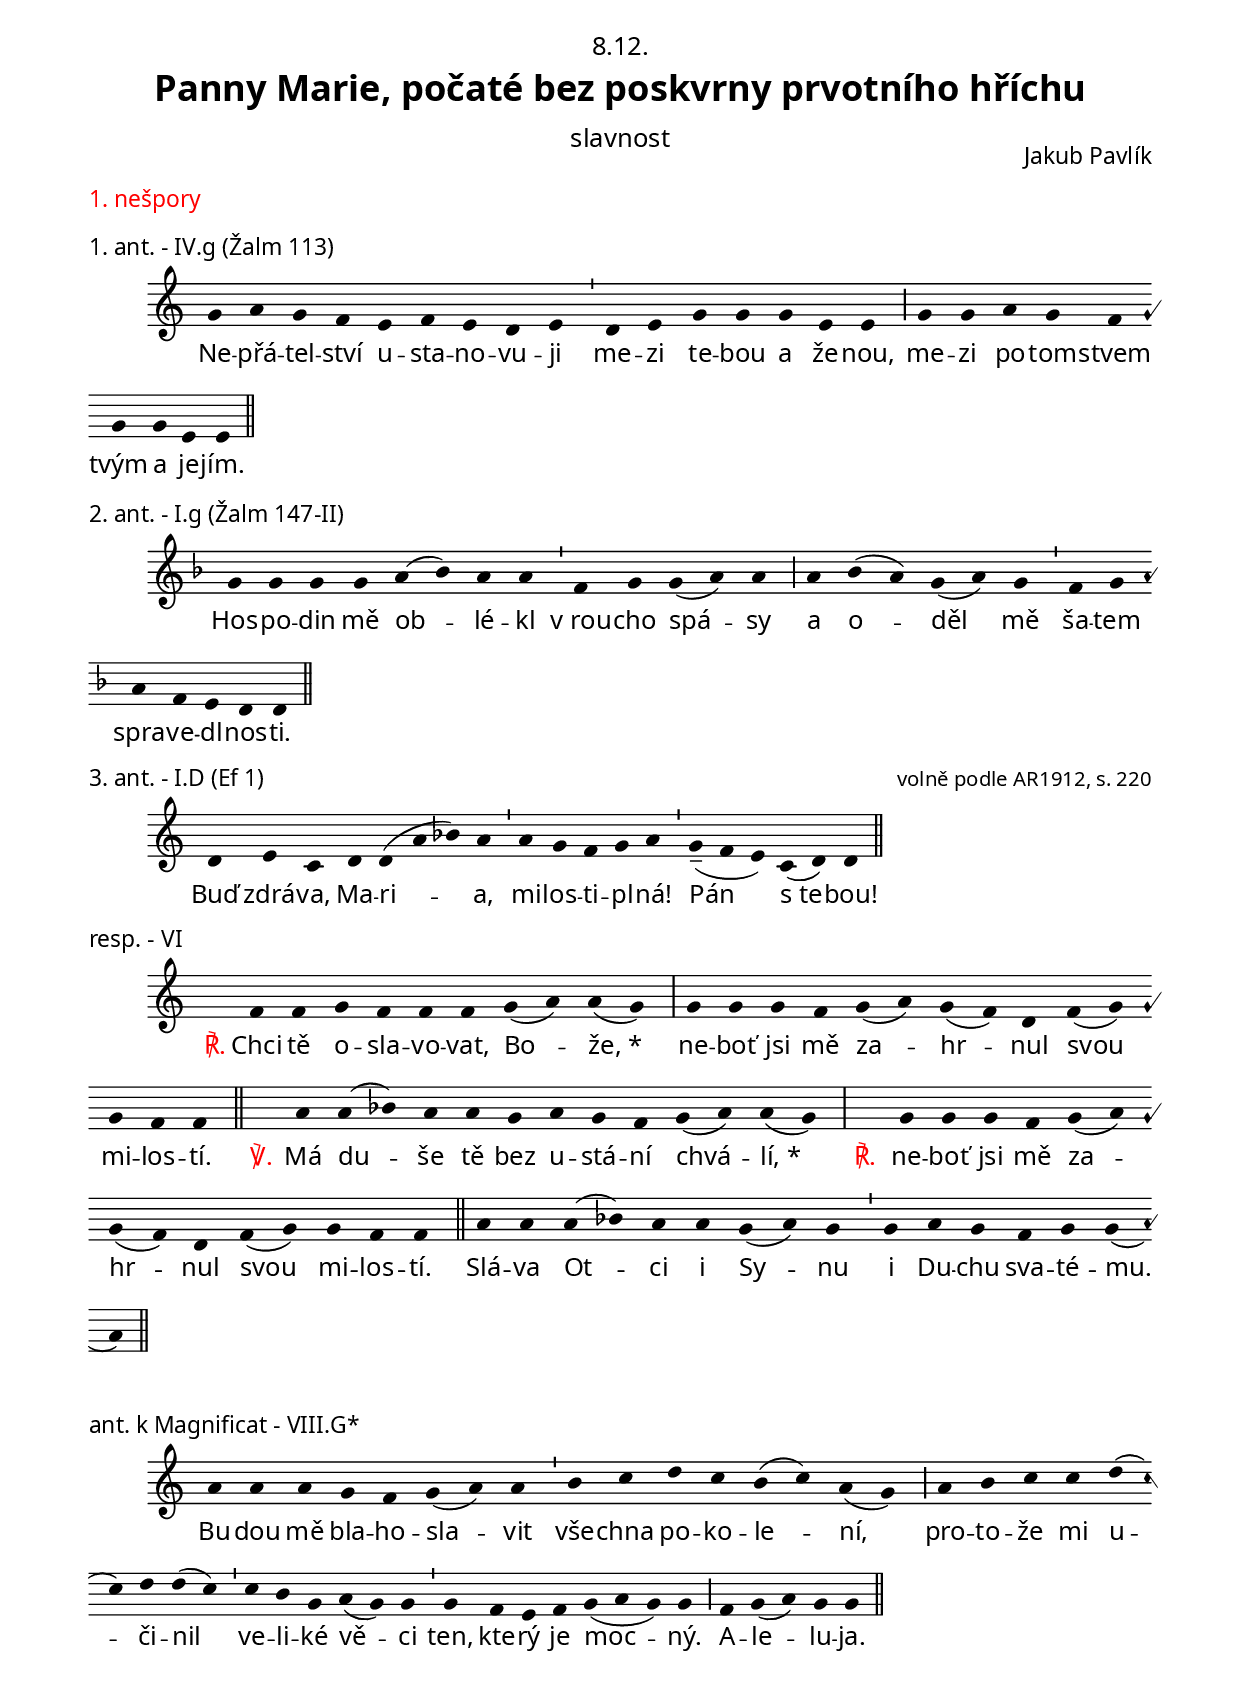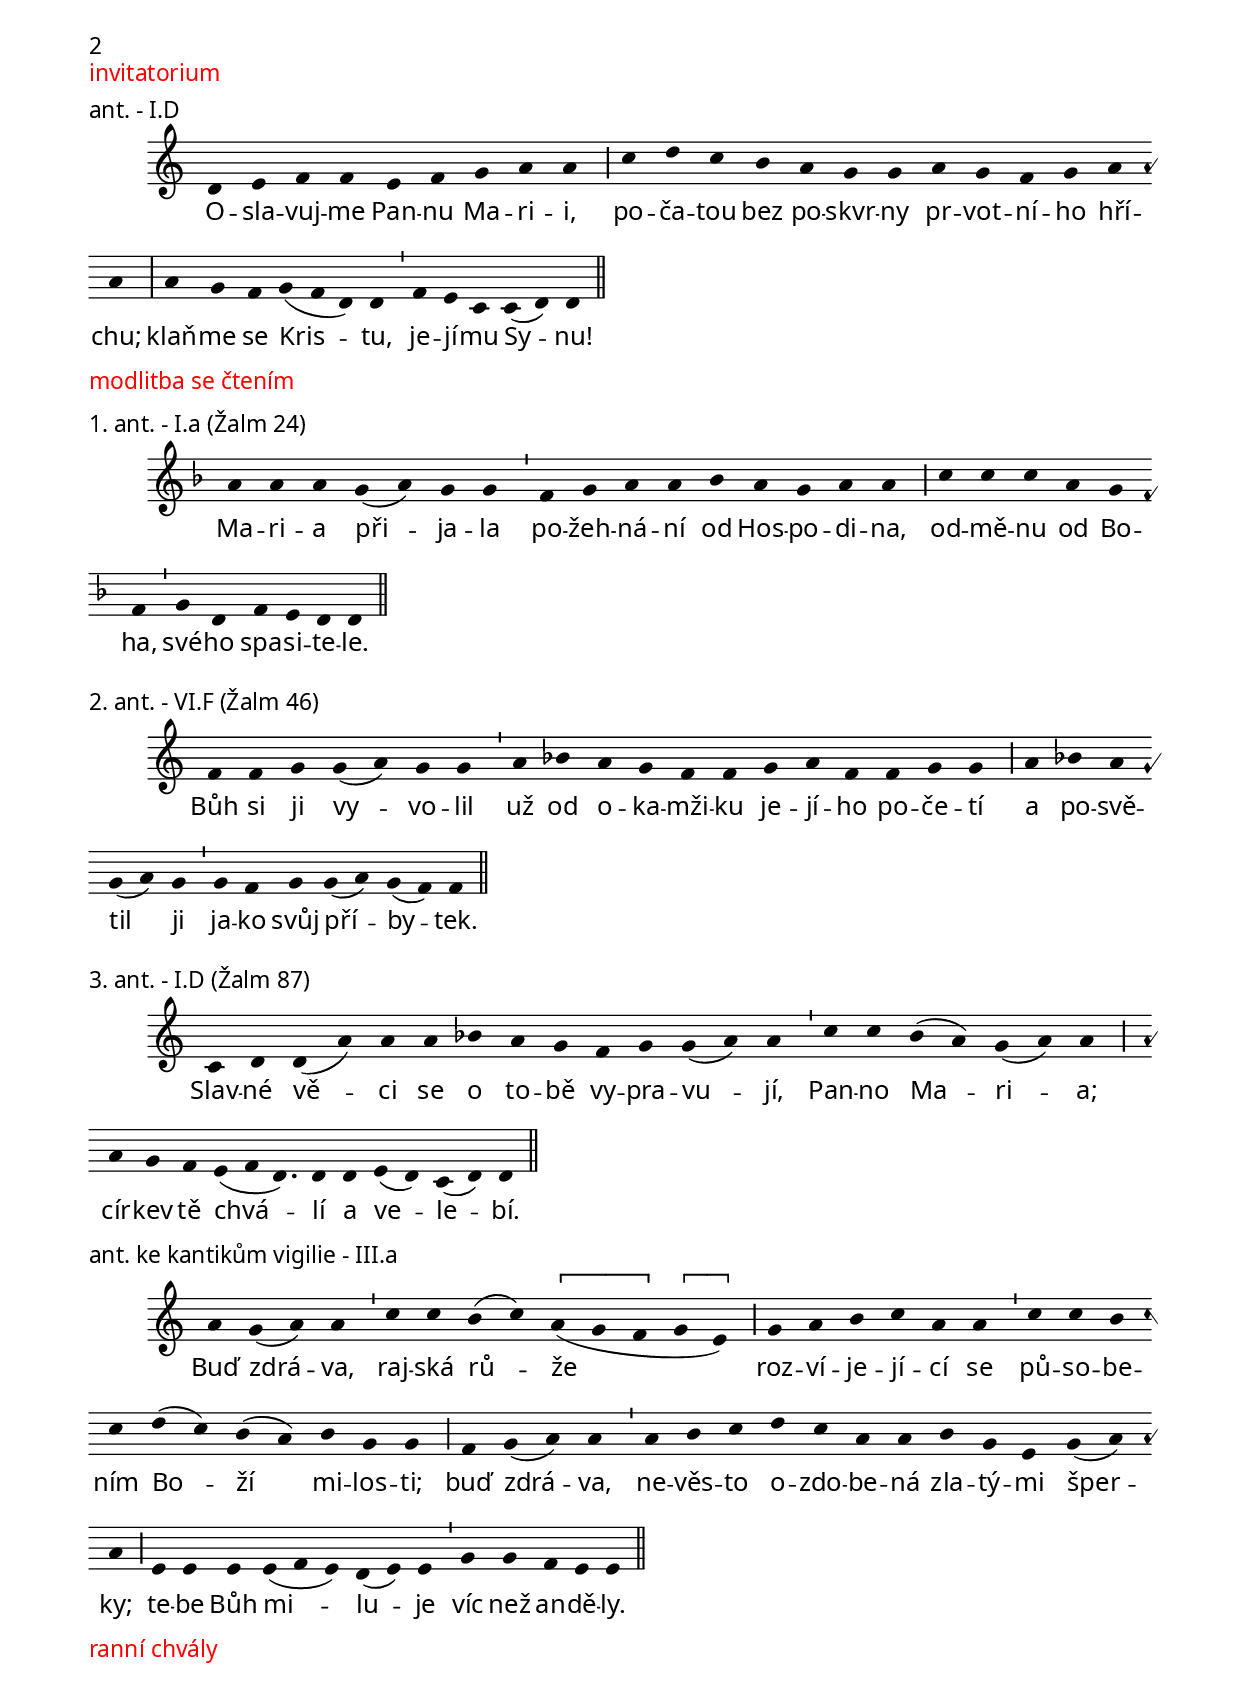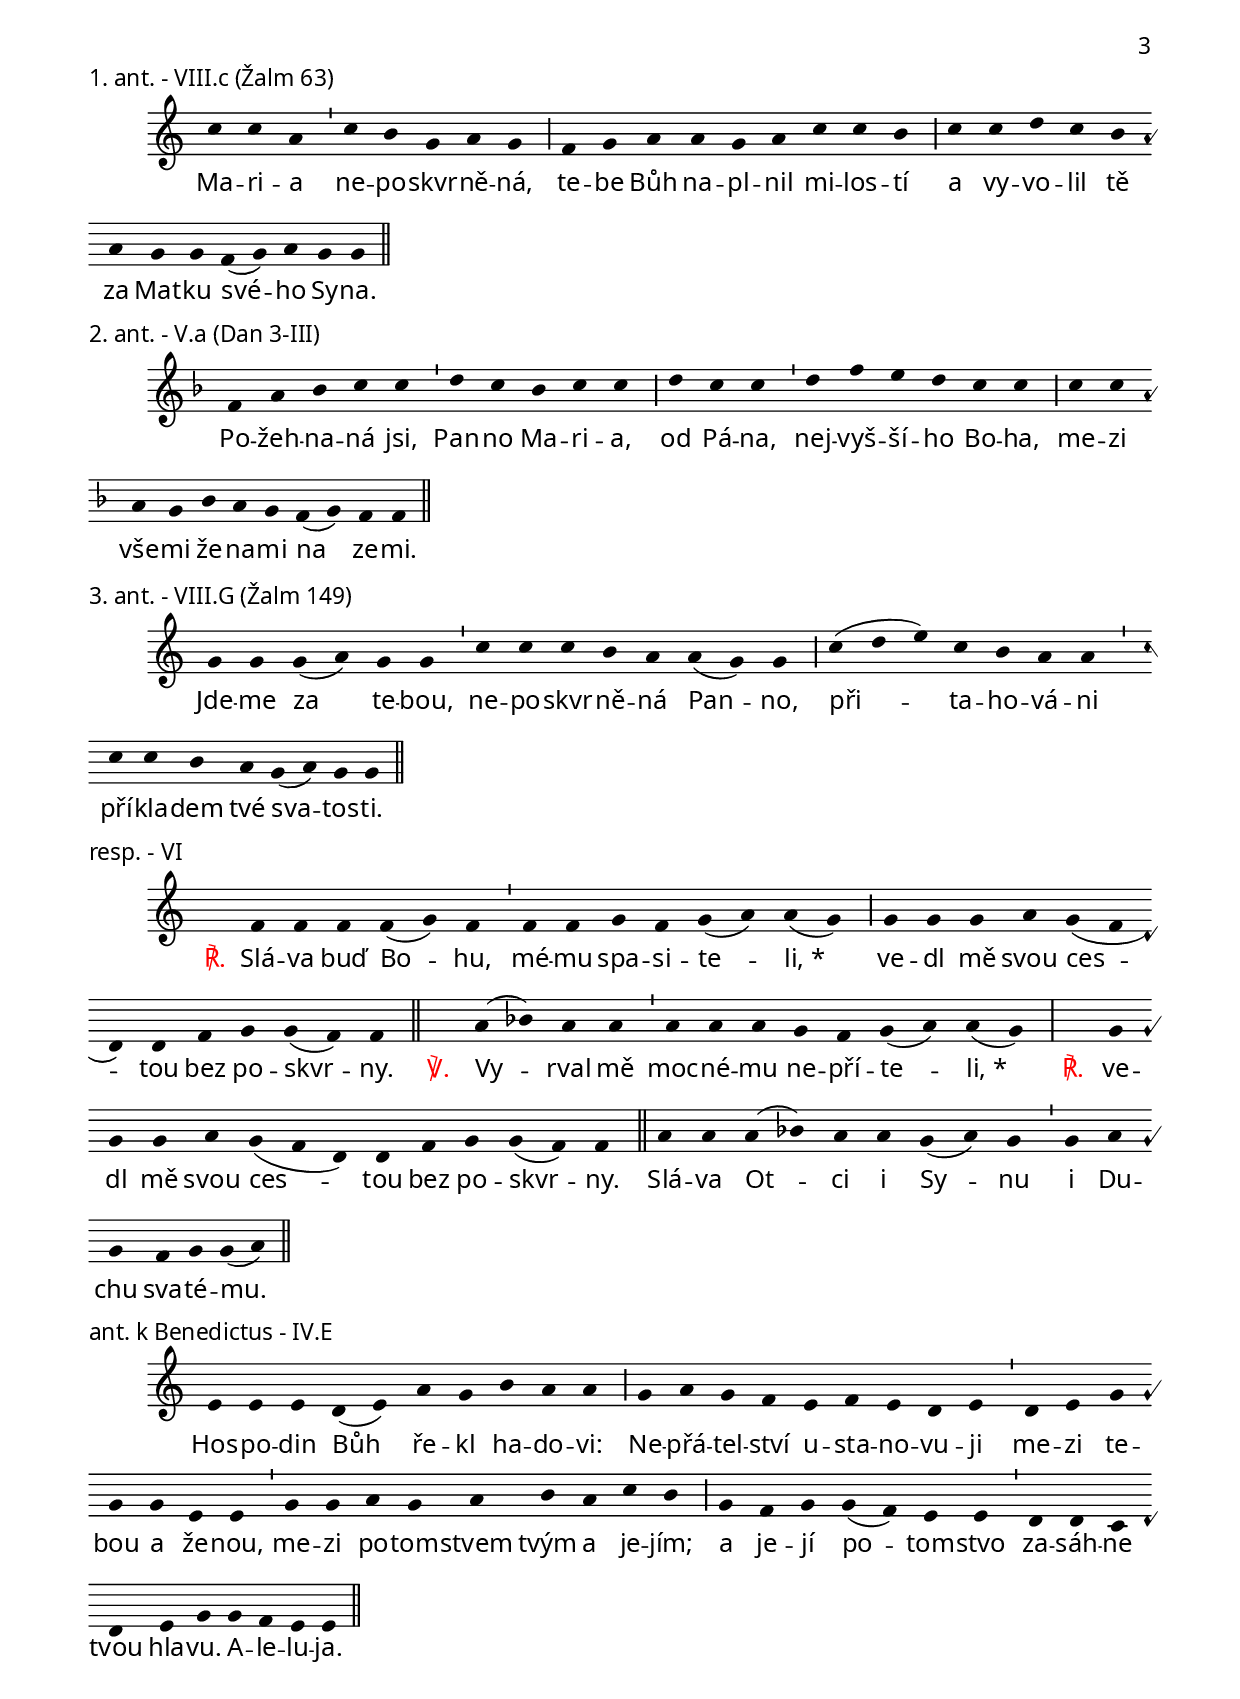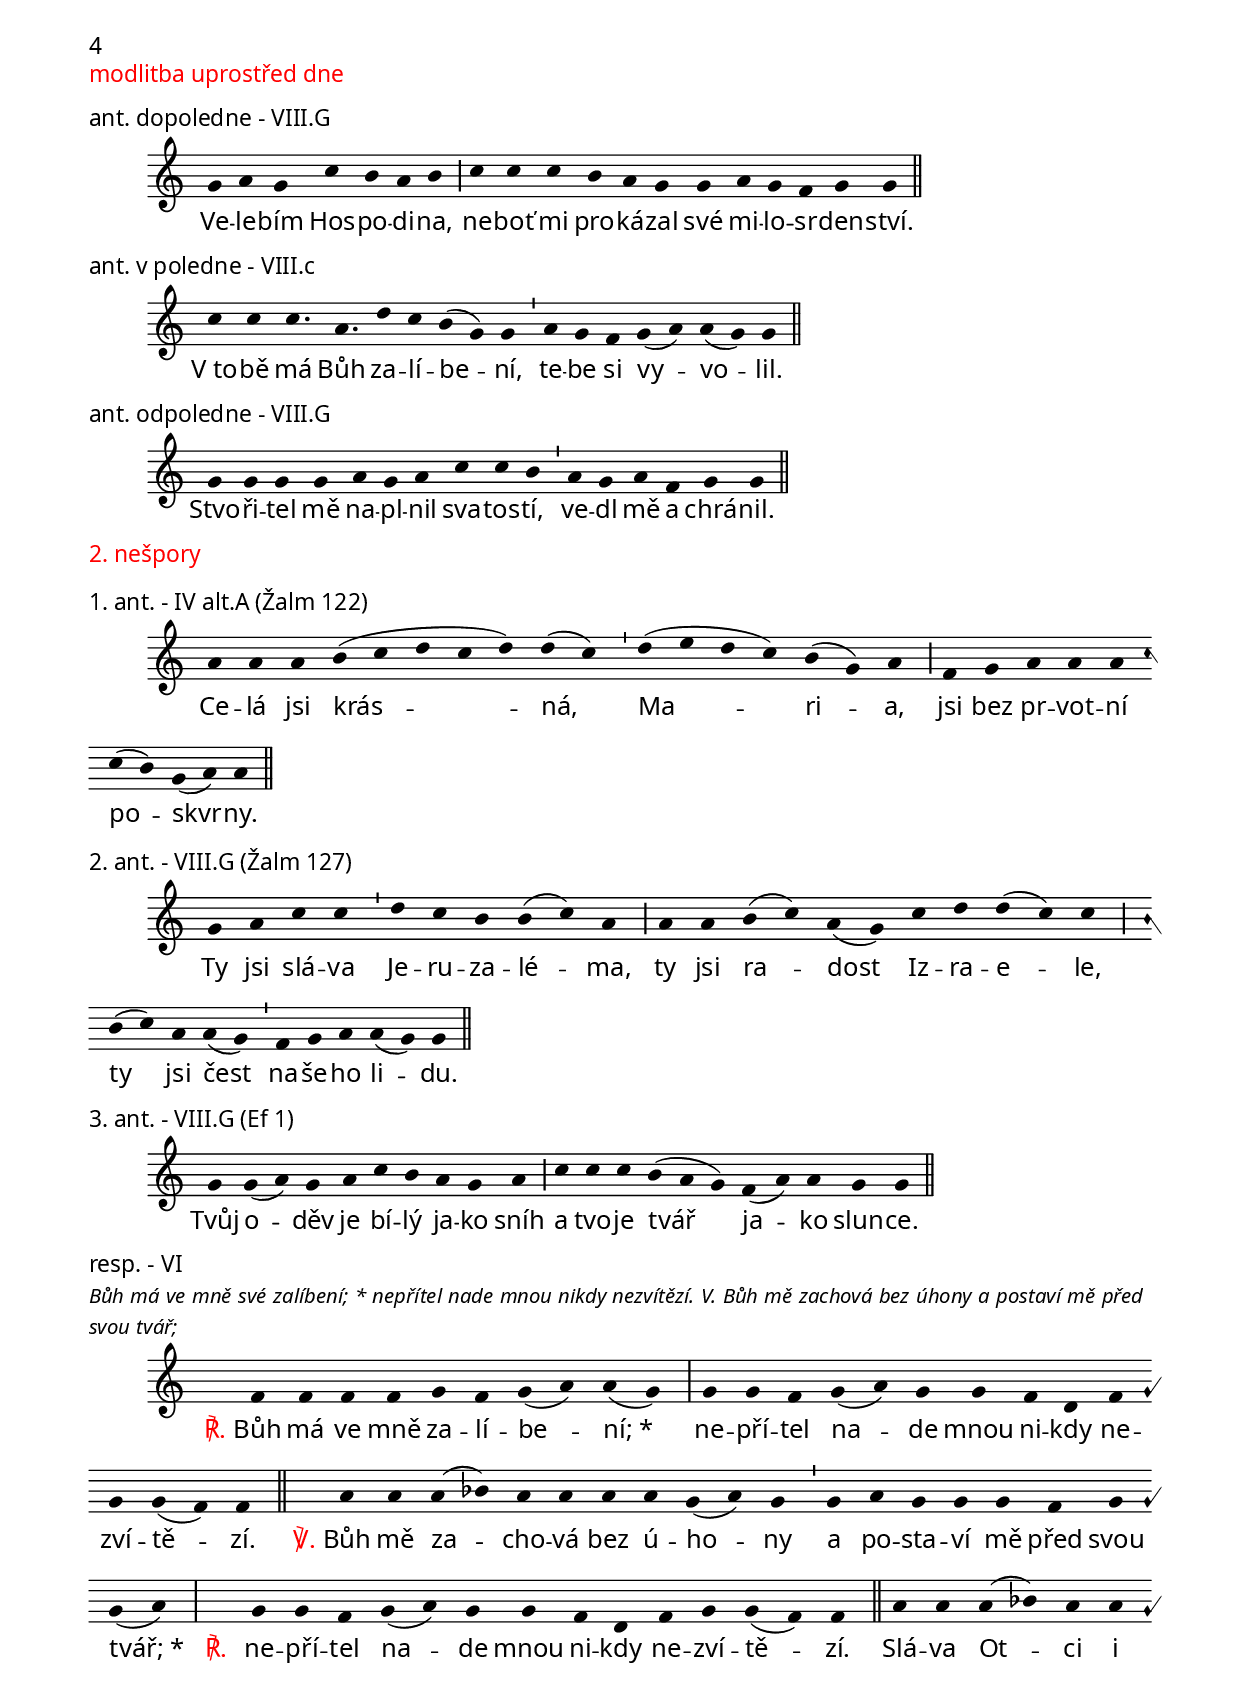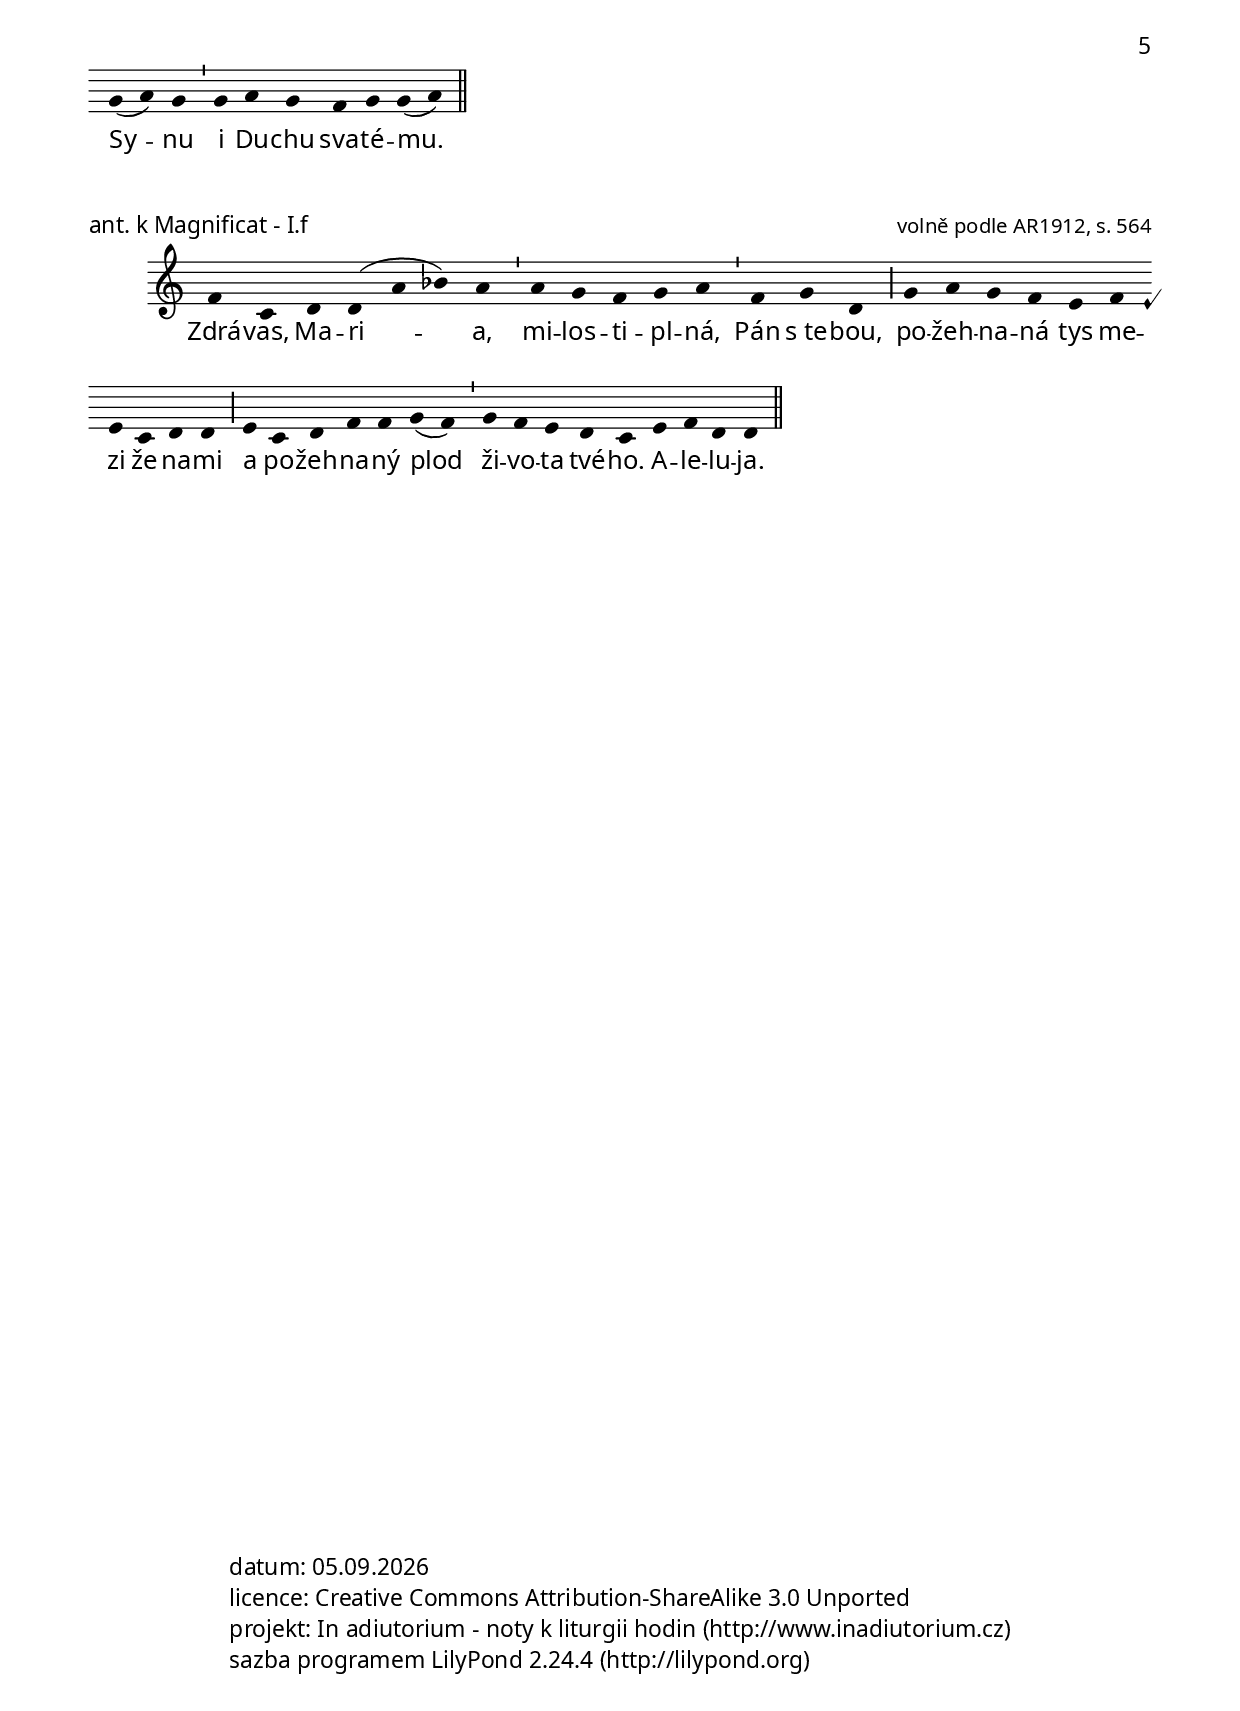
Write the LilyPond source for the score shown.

\version "2.16.0"

\include "../spolecne.ly"
\include "../dilyresponsorii.ly"

\header {
  title = \markup\titleSvatek
            "Panny Marie, počaté bez poskvrny prvotního hříchu"
            slavnost
            8.12.
  composer = "Jakub Pavlík"
}

\markup {\nadpisHodinka {"1. nešpory"}}

\score {
  \relative c'' {
    \choralniRezim
    g a g f e f e d e \barMin d e g g g e e \barMaior
    g g a g f g g e e \barFinalis
  }
  \addlyrics {
    Ne -- přá -- tel -- ství u -- sta -- no -- vu -- ji
    me -- zi te -- bou a že -- nou,
    me -- zi po -- tom -- stvem tvým a je -- jím.
  }
  \header {
    quid = "1. ant."
    modus = "IV"
    differentia = "g"
    psalmus = "Žalm 113"
    id = "1ne-a1"
    fial = "fial://sanktoral/1208pmpocatebezposkvrny.ly#rch-aben?cast=1-2"
    piece = \markup {\sestavTitulek}
  }
}

\score {
  \relative c'' {
    \choralniRezim
    \key f \major
    g4 g g g a( bes) a a \barMin f g g( a) a \barMaior
    a bes( a) g( a) g \barMin f g a f e d d \barFinalis
  }
  \addlyrics {
    Hos -- po -- din mě ob -- lé -- kl v_rou -- cho spá -- sy
    a o -- děl mě ša -- tem spra -- ve -- dl -- nos -- ti.
  }
  \header {
    quid = "2. ant."
    modus = "I"
    differentia = "g"
    psalmus = "Žalm 147-II"
    id = "1ne-a2"
    fons = "zaltar, st 4.t., r.ch., a.2; zacatek upraven"
    fial = "fial://antifony/tyden4_4streda.ly#rch-ant2?konec=20"
    piece = \markup {\sestavTitulek}
  }
}

\score {
  \relative c' {
    \choralniRezim
    d4 e c d d( a' bes) a \barMin
    a g f g a \barMin
    g(-- f e) c( d) d \barFinalis
  }
  \addlyrics {
    Buď zdrá -- va, Ma -- ri -- a,
    mi -- los -- ti -- pl -- ná!
    Pán s_te -- bou!
  }
  \header {
    quid = "3. ant."
    modus = "I"
    differentia = "D"
    psalmus = "Ef 1"
    id = "1ne-a3"
    fial = "fial://commune/commune_maria.ly#2ne-a1?-aleluja"
    fons_externus = "volně podle AR1912, s. 220"
    piece = \markup {\sestavTitulek}
  }
}

\score {
  \relative c' {
    \choralniRezim

    % R
    \neviditelna f
    f4 f g f f f g( a) a( g) \barMax
    g g g f g( a) g( f) d f( g) g f f \barFinalis
    % V
    \neviditelna a
    a a( bes) a a g a g f g( a) a( g) \barMax
    % R
    \neviditelna a
    g g g f g( a) g( f) d f( g) g f f \barFinalis
    % Slava
    \respVIdoxologie \barFinalis
  }
  \addlyrics {
    \Response Chci tě o -- sla -- vo -- vat, Bo -- že,_*
    ne -- boť jsi mě za -- hr -- nul svou mi -- los -- tí.
    \Verse Má du -- še tě bez u -- stá -- ní chvá -- lí,_*
    \Response ne -- boť jsi mě za -- hr -- nul svou mi -- los -- tí.
    \textRespDoxologie
  }
  \header {
    quid = "resp."
    modus = "VI"
    id = "1ne-resp"
    piece = \markup {\sestavTitulekResp}
  }
}

\score {
  \relative c'' {
    \choralniRezim
    a4 a a g f g( a) a \barMin
    b c d c b( c) a( g) \barMaior
    a4 b c c d( c) d d( c) \barMin
    c4 b g a( g) g \barMin
    g f e f g( a g) g \barMaior
    f g( a) g g \barFinalis
  }
  \addlyrics {
    Bu -- dou mě bla -- ho -- sla -- vit
    vše -- chna po -- ko -- le -- ní,
    pro -- to -- že mi u -- či -- nil
    ve -- li -- ké vě -- ci
    ten, kte -- rý je moc -- ný.
    A -- le -- lu -- ja.
  }
  \header {
    quid = "ant. k Magnificat"
    modus = "VIII"
    differentia = "G*"
    id = "1ne-amag"
    psalmus = "Magnificat"
    fons = "Nanebevzetí, 1. nešp., k Magnificat"
    fial = "fial://sanktoral/0815nanebevzetipm.ly#1ne-amag"
    piece = \markup {\sestavTitulekBezZalmu}
  }
}

\pageBreak % ZLOM

\markup {\nadpisHodinka {"invitatorium"}}

\score {
  \relative c' {
    \choralniRezim
    d4 e f f e f g a a \barMaior
    c d c b a g g a g f g a a \barMax
    a g f g( f d) d \barMin
    f e c c( d) d \barFinalis
  }
  \addlyrics {
    O -- sla -- vuj -- me Pan -- nu Ma -- ri -- i,
    po -- ča -- tou bez po -- skvr -- ny pr -- vot -- ní -- ho hří -- chu;
    klaň -- me se Kris -- tu,
    je -- jí -- mu Sy -- nu!
  }
  \header {
    quid = "ant."
    modus = "I"
    differentia = "D"
    psalmus = ""
    fial = "commune/commune_maria.ly#invit1?zacatek"
    id = "invit"
    piece = \markup {\sestavTitulekBezZalmu}
  }
}

\markup {\nadpisHodinka {"modlitba se čtením"}}

\score {
  \relative c'' {
    \key d \minor

    \choralniRezim
    a4 a a g( a) g g \barMin f g a a bes a g a a \barMaior
    c c c a g f \barMin g d f e d d \barFinalis
  }
  \addlyrics {
    Ma -- ri -- a při -- ja -- la po -- žeh -- ná -- ní od Hos -- po -- di -- na,
    od -- mě -- nu od Bo -- ha, své -- ho spa -- si -- te -- le.
  }
  \header {
    quid = "1. ant."
    modus = "I"
    differentia = "a"
    psalmus = "Žalm 24"
    fial = "commune/commune_maria.ly#mc-a1?-aleluja"
    id = "mc-a1"
    piece = \markup {\sestavTitulek}
  }
}

\score {
  \relative c' {
    \choralniRezim
    f4 f g g( a) g g \barMin
    a bes a g f f g a f f g g \barMaior
    a bes a g( a) g \barMin
    g f g g( a) g( f) f \barFinalis
  }
  \addlyrics {
    Bůh si ji vy -- vo -- lil
    už od o -- ka -- mži -- ku je -- jí -- ho po -- če -- tí
    a po -- svě -- til ji
    ja -- ko svůj pří -- by -- tek.
  }
  \header {
    quid = "2. ant."
    modus = "VI"
    differentia = "F"
    psalmus = "Žalm 46"
    fial = "commune/commune_maria.ly#mc-a2?-aleluja&konec=8"
    id = "mc-a2"
    piece = \markup {\sestavTitulek}
  }
}

\score {
  \relative c' {
    \choralniRezim
    c4 d d( a') a a bes a g f g g( a) a \barMin
    c c b( a) g( a) a \barMaior
    a g f e( f d4.) d4 d e( d) c( d) d \barFinalis
  }
  \addlyrics {
    Slav -- né vě -- ci se o to -- bě vy -- pra -- vu -- jí,
    Pan -- no Ma -- ri -- a;
    cír -- kev tě chvá -- lí a ve -- le -- bí.
  }
  \header {
    quid = "3. ant."
    modus = "I"
    differentia = "D"
    psalmus = "Žalm 87"
    fial = "commune/commune_maria.ly#mc-a3?zacatek"
    id = "mc-a3"
    piece = \markup {\sestavTitulek}
  }
}

\score {
  \relative c'' {
    \choralniRezim
    a4 g( a) a \barMin
    c c b( c) \[ a( g f \] \[ g e) \] \barMaior
    g a b c a a \barMin
    c c b c d( c) b( a) b g g \barMaior
    f g( a) a \barMin
    a b c d c a a b g e g( a) a \barMaior
    e e e e( f e) d( e) e \barMin
    g g f e e \barFinalis
  }
  \addlyrics {
    Buď zdrá -- va,
    raj -- ská rů -- že
    roz -- ví -- je -- jí -- cí se
    pů -- so -- be -- ním Bo -- ží mi -- los -- ti;
    buď zdrá -- va,
    ne -- věs -- to o -- zdo -- be -- ná zla -- tý -- mi šper -- ky;
    te -- be Bůh mi -- lu -- je
    víc než an -- dě -- ly.
  }
  \header {
    quid = "ant. ke kantikům vigilie"
    modus = "III"
    differentia = "a"
    psalmus = ""
    id = "mc-avig"
    piece = \markup {\sestavTitulekBezZalmu}
  }
}

\markup {\nadpisHodinka {"ranní chvály"}}

\score {
  \relative c'' {
    \choralniRezim
    c4 c a \barMin
    c b g a g \barMaior
    f g a a g a c c b \barMaior
    c c d c b a g g f( g) a g g \barFinalis
  }
  \addlyrics {
    Ma -- ri -- a
    ne -- po -- skvr -- ně -- ná,
    te -- be Bůh na -- pl -- nil mi -- los -- tí
    a vy -- vo -- lil tě za Mat -- ku své -- ho Sy -- na.
  }
  \header {
    quid = "1. ant."
    modus = "VIII"
    differentia = "c"
    psalmus = "Žalm 63"
    id = "rch-a1"
    piece = \markup {\sestavTitulek}
  }
}

\score {
  \relative c' {
    \key f \major
    \choralniRezim
    f4 a bes c c \barMin
    d c bes c c \barMaior
    d c c \barMin
    d f e d c c \barMaior
    c c a g bes a g f( g) f f \barFinalis
  }
  \addlyrics {
    Po -- žeh -- na -- ná jsi, Pan -- no Ma -- ri -- a,
    od Pá -- na,
    nej -- vyš -- ší -- ho Bo -- ha,
    me -- zi vše -- mi že -- na -- mi na ze -- mi.
  }
  \header {
    quid = "2. ant."
    modus = "V"
    differentia = "a"
    psalmus = "Dan 3-III"
    id = "rch-a2"
    fial = "fial://commune/commune_maria.ly#sob-aben2"
    piece = \markup {\sestavTitulek}
  }
}

\score {
  \relative c'' {
    \choralniRezim
    g4 g g( a) g g \barMin
    c c c b a a( g) g \barMaior
    c( d e) c b a a \barMin
    c c b a g( a) g g \barFinalis
  }
  \addlyrics {
    Jde -- me za te -- bou,
    ne -- po -- skvr -- ně -- ná Pan -- no,
    při -- ta -- ho -- vá -- ni
    pří -- kla -- dem tvé sva -- tos -- ti.
  }
  \header {
    quid = "3. ant."
    modus = "VIII"
    differentia = "G"
    psalmus = "Žalm 149"
    id = "rch-a3"
    piece = \markup {\sestavTitulek}
  }
}

\score {
  \relative c' {
    \choralniRezim

    % R
    \neviditelna f
    f4 f f f( g) f \barMin f f g f g( a) a( g) \barMaior
    g g g a g( f d) d f g g( f) f \barFinalis
    % V
    \neviditelna a
    a4( bes) a a \barMin a a a g f g( a) a( g) \barMax
    % R
    \neviditelna a
    g g g a g( f d) d f g g( f) f \barFinalis
    % Slava
    \respVIdoxologie \barFinalis
  }
  \addlyrics {
    \Response Slá -- va buď Bo -- hu, mé -- mu spa -- si -- te -- li,_*
    ve -- dl mě svou ces -- tou bez po -- skvr -- ny.
    \Verse Vy -- rval mě moc -- né -- mu ne -- pří -- te -- li,_*
    \Response ve -- dl mě svou ces -- tou bez po -- skvr -- ny.
    \textRespDoxologie
  }
  \header {
    quid = "resp."
    modus = "VI"
    id = "rch-resp"
    piece = \markup {\sestavTitulekResp}
  }
}

\score {
  \relative c' {
    \choralniRezim
    e4 e e d( e) a g b a a \barMaior
    g a g f e f e d e \barMin d e g g g e e \barMin
    g g a g a b a c b \barMaior
    g f g g( f) e e \barMin d d c d e g
    g f e e \barFinalis
  }
  \addlyrics {
    Hos -- po -- din Bůh ře -- kl ha -- do -- vi:
    Ne -- přá -- tel -- ství u -- sta -- no -- vu -- ji
    me -- zi te -- bou a že -- nou,
    me -- zi po -- tom -- stvem tvým a je -- jím;
    a je -- jí po -- tom -- stvo za -- sáh -- ne tvou hla -- vu.
    A -- le -- lu -- ja.
  }
  \header {
    quid = "ant. k Benedictus"
    modus = "IV"
    differentia = "E"
    psalmus = ""
    placet = "_mezi potomstvem tvým a jejím_ není moc zpěvné a poslouchatelný lidový zpěv považuji za prakticky vyloučený"
    id = "rch-aben"
    piece = \markup {\sestavTitulekBezZalmu}
  }
}

\pageBreak % ZLOM

\markup {\nadpisHodinka {"modlitba uprostřed dne"}}

\score {
  \relative c'' {
    \choralniRezim
    g4 a g c b a b \barMaior
    c c c b a g g a g f g g \barFinalis
  }
  \addlyrics {
    Ve -- le -- bím Hos -- po -- di -- na,
    ne -- boť mi pro -- ká -- zal své mi -- lo -- sr -- den -- ství.
  }
  \header {
    quid = "ant. dopoledne"
    modus = "VIII"
    differentia = "G"
    psalmus = ""
    id = "tercie"
    fial = "fial://commune/commune_svatazena.ly#1ne-a1?-aleluja"
    piece = \markup {\sestavTitulekBezZalmu}
  }
}

\score {
  \relative c'' {
    \choralniRezim
    c4 c c4. a d4 c b( g) g \barMin
    a g f g( a) a( g) g \barFinalis
  }
  \addlyrics {
    V_to -- bě má Bůh za -- lí -- be -- ní,
    te -- be si vy -- vo -- lil.
  }
  \header {
    quid = "ant. v poledne"
    modus = "VIII"
    differentia = "c"
    psalmus = ""
    id = "sexta"
    fial = "fial://commune/commune_svatazena.ly#1ne-a3?-aleluja"
    piece = \markup {\sestavTitulekBezZalmu}
  }
}

\score {
  \relative c'' {
    \choralniRezim
    g4 g g g a g a c c b \barMin
    a g a f g g \barFinalis
  }
  \addlyrics {
    Stvo -- ři -- tel mě na -- pl -- nil sva -- tos -- tí,
    ve -- dl mě a chrá -- nil.
  }
  \header {
    quid = "ant. odpoledne"
    modus = "VIII"
    differentia = "G"
    psalmus = ""
    id = "nona"
    piece = \markup {\sestavTitulekBezZalmu}
  }
}

\markup {\nadpisHodinka {"2. nešpory"}}

\score {
  \relative c'' {
    \choralniRezim
    a4 a a b( c d c d) d( c) \barMin
    d( e d c) b( g) a \barMaior
    f g a a a c( b) g( a) a \barFinalis
  }
  \addlyrics {
    Ce -- lá jsi krás -- ná,
    Ma -- ri -- a,
    jsi bez pr -- vot -- ní po -- skvr -- ny.
  }
  \header {
    quid = "1. ant."
    modus = "IV alt"
    differentia = "A"
    psalmus = "Žalm 122"
    placet = "melodie ve skutečnosti tíhne k finále G, nikoli A"
    id = "2ne-a1"
    piece = \markup {\sestavTitulek}
  }
}

\score {
  \relative c'' {
    \choralniRezim
    g4 a c c \barMin d4 c b b( c) a \barMaior
    a a b( c) a( g) c d d( c) c \barMaior
    b( c) a a( g) \barMin f4 g a a( g) g \barFinalis
  }
  \addlyrics {
    Ty jsi slá -- va Je -- ru -- za -- lé -- ma,
    ty jsi ra -- dost Iz -- ra -- e -- le,
    ty jsi čest na -- še -- ho li -- du.
  }
  \header {
    quid = "2. ant."
    modus = "VIII"
    differentia = "G"
    psalmus = "Žalm 127"
    id = "2ne-a2"
    fial = "fial://commune/commune_maria.ly#rch-a2?-aleluja"
    piece = \markup {\sestavTitulek}
  }
}

\score {
  \relative c'' {
    \choralniRezim
    g4 g( a) g a c b a g a \barMaior
    c c c b( a g) f( a) a g g \barFinalis
  }
  \addlyrics {
    Tvůj o -- děv je bí -- lý ja -- ko sníh
    a tvo -- je tvář ja -- ko slun -- ce.
  }
  \header {
    quid = "3. ant."
    modus = "VIII"
    differentia = "G"
    psalmus = "Ef 1"
    id = "2ne-a3"
    piece = \markup {\sestavTitulek}
  }
}

\score {
  \relative c' {
    \choralniRezim

    % R
    \neviditelna f
    f4 f f f g f g( a) a( g) \barMax
    g g f g( a) g g f d f g g( f) f \barFinalis
    % V
    \neviditelna a
    a4 a a( bes) a a a a g( a) g \barMin
    g a g g g f g g( a) \barMax
    % R
    \neviditelna a
    g g f g( a) g g f d f g g( f) f \barFinalis
    % Slava
    \respVIdoxologie \barFinalis
  }
  \addlyrics {
    \Response Bůh má ve mně za -- lí -- be -- ní;_*
    ne -- pří -- tel na -- de mnou ni -- kdy ne -- zví -- tě -- zí.
    \Verse Bůh mě za -- cho -- vá bez ú -- ho -- ny
    a po -- sta -- ví mě před svou tvář;_*
    \Response ne -- pří -- tel na -- de mnou ni -- kdy ne -- zví -- tě -- zí.
    \textRespDoxologie
  }
  \header {
    textus_approbatus = "Bůh má ve mně své zalíbení; *
    nepřítel nade mnou nikdy nezvítězí.
    V. Bůh mě zachová bez úhony a postaví mě před svou tvář;"
    quid = "resp."
    modus = "VI"
    id = "2ne-resp"
    piece = \markup {\sestavTitulekResp}
  }
}

\score {
  \relative c' {
    \choralniRezim
    f4 c d d( a' bes) a \barMin
    a g f g a \barMin
    f g d \barMaior

    g a g f e
    f e c d d \barMaior
    e c d f f g( f) \barMin
    g f e d c
    e f d d \barFinalis
  }
  \addlyrics {
    Zdrá -- vas, Ma -- ri -- a,
    mi -- los -- ti -- pl -- ná,
    Pán s_te -- bou,

    po -- žeh -- na -- ná tys
    me -- zi že -- na -- mi
    a po -- žeh -- na -- ný plod
    ži -- vo -- ta tvé -- ho.
    A -- le -- lu -- ja.
  }
  \header {
    quid = "ant. k Magnificat"
    modus = "I"
    differentia = "f"
    psalmus = ""
    id = "2ne-amag"
    fons_externus = "volně podle AR1912, s. 564"
    piece = \markup {\sestavTitulekBezZalmu}
  }
}